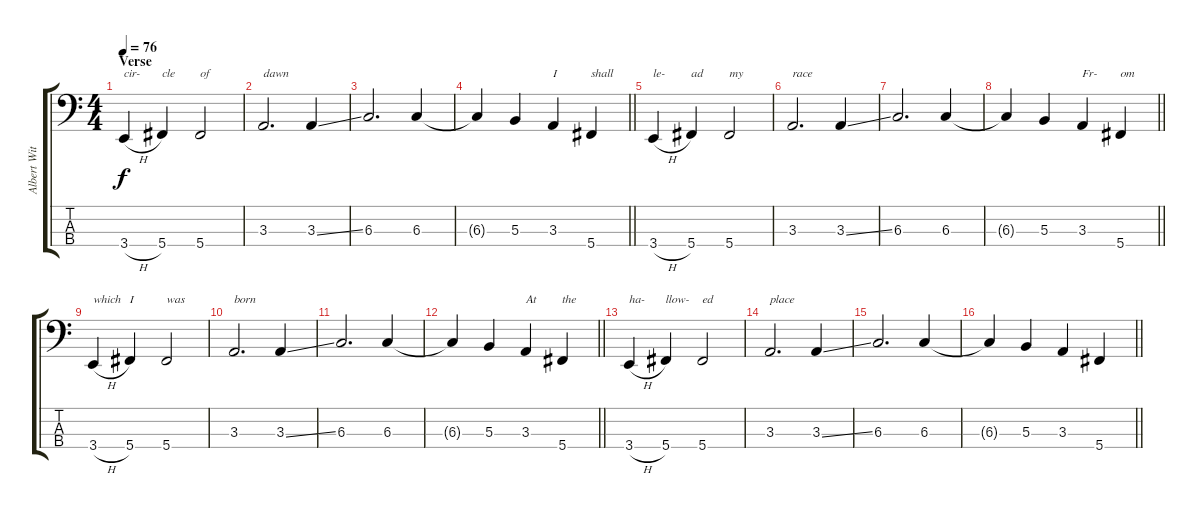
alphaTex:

\track ("Albert Witchfinder" "Albert Wit") {instrument electricbassfinger bank 255}
\staff {score tabs}
\tuning (E2 B1 Gb1 Db1) {hide}
\ts (4 4)
\section ("" "Verse")
\tempo 76
\clef f4
\ks c
3.4{h}.4{txt "cir-" dy f} 5.4.4{txt "cle"} 5.4.2{txt "of"} |
3.3.2{d txt "dawn"} 3.3{ss}.4 |
6.3.2{d} 6.3.4 |
\barLineRight lightlight
6.3{t}.4 5.3.4 3.3.4{txt "I"} 5.4.4{txt "shall"} |
3.4{h}.4{txt "le-"} 5.4.4{txt "ad"} 5.4.2{txt "my"} |
3.3.2{d txt "race"} 3.3{ss}.4 |
6.3.2{d} 6.3.4 |
\barLineRight lightlight
6.3{t}.4 5.3.4 3.3.4{txt "Fr-"} 5.4.4{txt "om"} |
3.4{h}.4{txt "which"} 5.4.4{txt "I"} 5.4.2{txt "was"} |
3.3.2{d txt "born"} 3.3{ss}.4 |
6.3.2{d} 6.3.4 |
\barLineRight lightlight
6.3{t}.4 5.3.4 3.3.4{txt "At"} 5.4.4{txt "the"} |
3.4{h}.4{txt "ha-"} 5.4.4{txt "llow-"} 5.4.2{txt "ed"} |
3.3.2{d txt "place"} 3.3{ss}.4 |
6.3.2{d} 6.3.4 |
\barLineRight lightlight
6.3{t}.4 5.3.4 3.3.4 5.4.4
